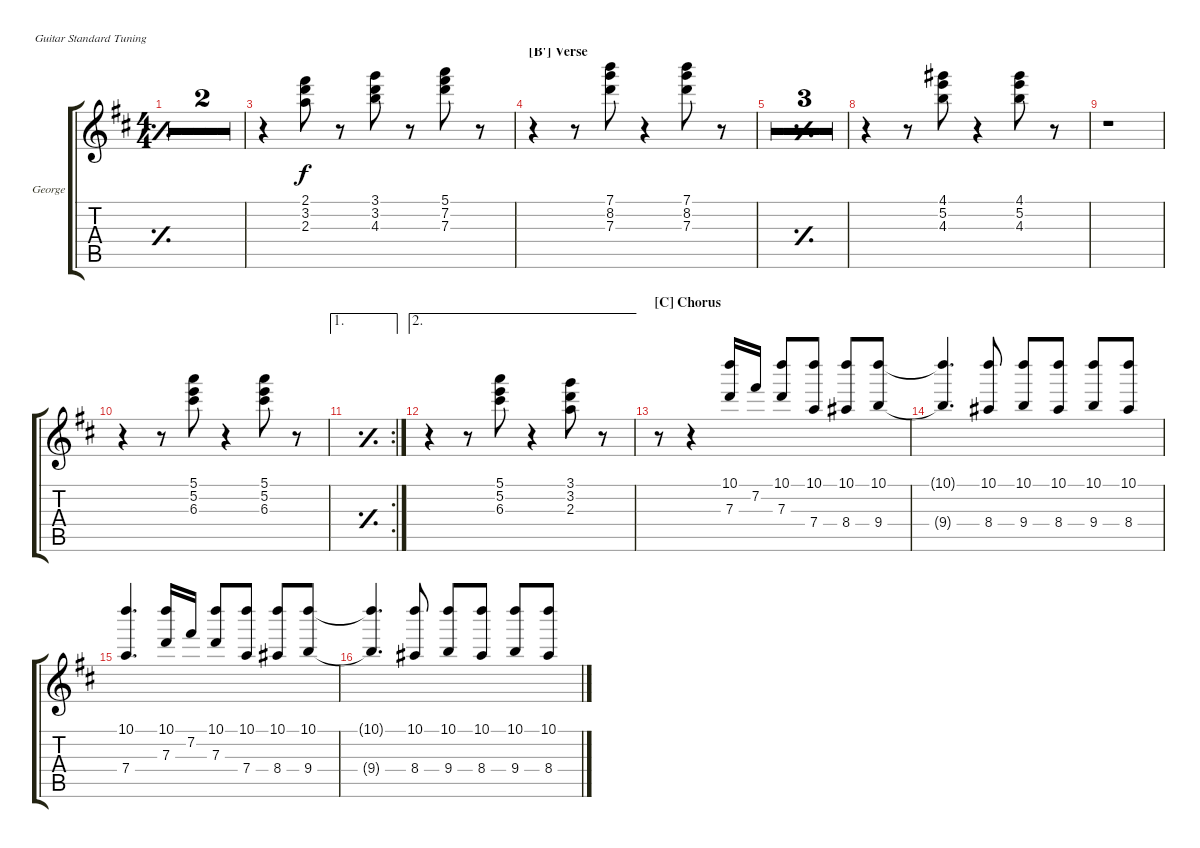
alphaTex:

\defaultSystemsLayout 4
\bracketExtendMode groupsimilarinstruments
\firstSystemTrackNameOrientation horizontal
\otherSystemsTrackNameOrientation horizontal
\track ("George Harrison" "George") {multiBarRest instrument electricguitarclean}
\staff {score tabs}
\tuning (E4 B3 G3 D3 A2 E2)
\ts (4 4)
\tempo 111
\clef g2
\simile simple
\ks d
|
|
r.4 (2.1 3.2 2.3).8{ot 8vb} r.8 (3.1 3.2 4.3).8{ot 8vb} r.8 (5.1 7.2 7.3).8{ot 8vb} r.8 |
\section ("B'" "Verse")
r.4 r.8 (7.1 8.2 7.3).8{ot 8vb} r.4 (7.1 8.2 7.3).8{ot 8vb} r.8 |
\simile simple
|
|
|
\simile none
r.4 r.8 (4.1 5.2 4.3).8{ot 8vb} r.4 (4.1 5.2 4.3).8{ot 8vb} r.8 |
r.1 |
r.4 r.8 (5.1 5.2 6.3).8{ot 8vb} r.4 (5.1 5.2 6.3).8{ot 8vb} r.8 |
\ae 1
\rc 2
\simile simple
|
\ae 2
\simile none
r.4 r.8 (5.1 5.2 6.3).8{ot 8vb} r.4 (3.1 3.2 2.3).8{ot 8vb} r.8 |
\section ("C" "Chorus")
r.8 r.4 (7.3 10.1).16{ot 8vb beam invert} 7.2.16{ot 8vb} (10.1 7.3).8{ot 8vb} (10.1 7.4).8{ot 8vb beam invert} (10.1 8.4).8{ot 8vb} (10.1 9.4).8{ot 8vb beam invert} |
(10.1{t} 9.4{t}).4{d ot 8vb beam invert} (10.1 8.4).8{ot 8vb beam invert} (10.1 9.4).8{ot 8vb beam invert} (10.1 8.4).8{ot 8vb} (10.1 9.4).8{ot 8vb beam invert} (10.1 8.4).8{ot 8vb} |
(10.1 7.4).4{d ot 8vb beam invert} (10.1 7.3).16{ot 8vb} 7.2.16{ot 8vb beam invert} (10.1 7.3).8{ot 8vb beam invert} (10.1 7.4).8{ot 8vb} (10.1 8.4).8{ot 8vb beam invert} (10.1 9.4).8{ot 8vb} |
(10.1{t} 9.4{t}).4{d ot 8vb beam invert} (10.1 8.4).8{ot 8vb beam invert} (10.1 9.4).8{ot 8vb} (10.1 8.4).8{ot 8vb beam invert} (10.1 9.4).8{ot 8vb} (10.1 8.4).8{ot 8vb beam invert}
